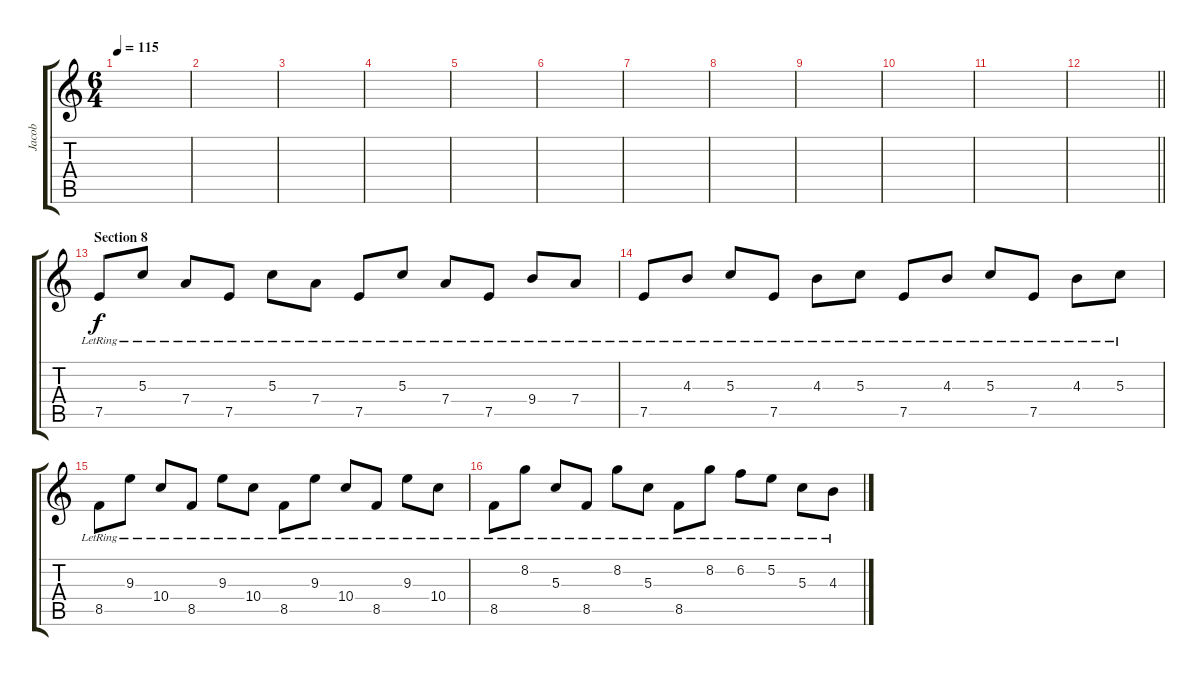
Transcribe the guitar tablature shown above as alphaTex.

\track ("Jacob" "Jacob") {instrument electricguitarjazz}
\staff {score tabs}
\tuning (E4 B3 G3 D3 A2 D2) {hide}
\ts (6 4)
\tempo 115
\clef g2
\ks c
|
|
|
|
|
|
|
|
|
|
|
\barLineRight lightlight
|
\section ("" "Section 8")
7.5{lr}.8{dy f} 5.3{lr}.8 7.4{lr}.8 7.5{lr}.8 5.3{lr}.8 7.4{lr}.8 7.5{lr}.8 5.3{lr}.8 7.4{lr}.8 7.5{lr}.8 9.4{lr}.8 7.4{lr}.8 |
7.5{lr}.8 4.3{lr}.8 5.3{lr}.8 7.5{lr}.8 4.3{lr}.8 5.3{lr}.8 7.5{lr}.8 4.3{lr}.8 5.3{lr}.8 7.5{lr}.8 4.3{lr}.8 5.3{lr}.8 |
8.5{lr}.8 9.3{lr}.8 10.4{lr}.8 8.5{lr}.8 9.3{lr}.8 10.4{lr}.8 8.5{lr}.8 9.3{lr}.8 10.4{lr}.8 8.5{lr}.8 9.3{lr}.8 10.4{lr}.8 |
8.5{lr}.8 8.2{lr}.8 5.3{lr}.8 8.5{lr}.8 8.2{lr}.8 5.3{lr}.8 8.5{lr}.8 8.2{lr}.8 6.2{lr}.8 5.2{lr}.8 5.3{lr}.8 4.3{lr}.8
